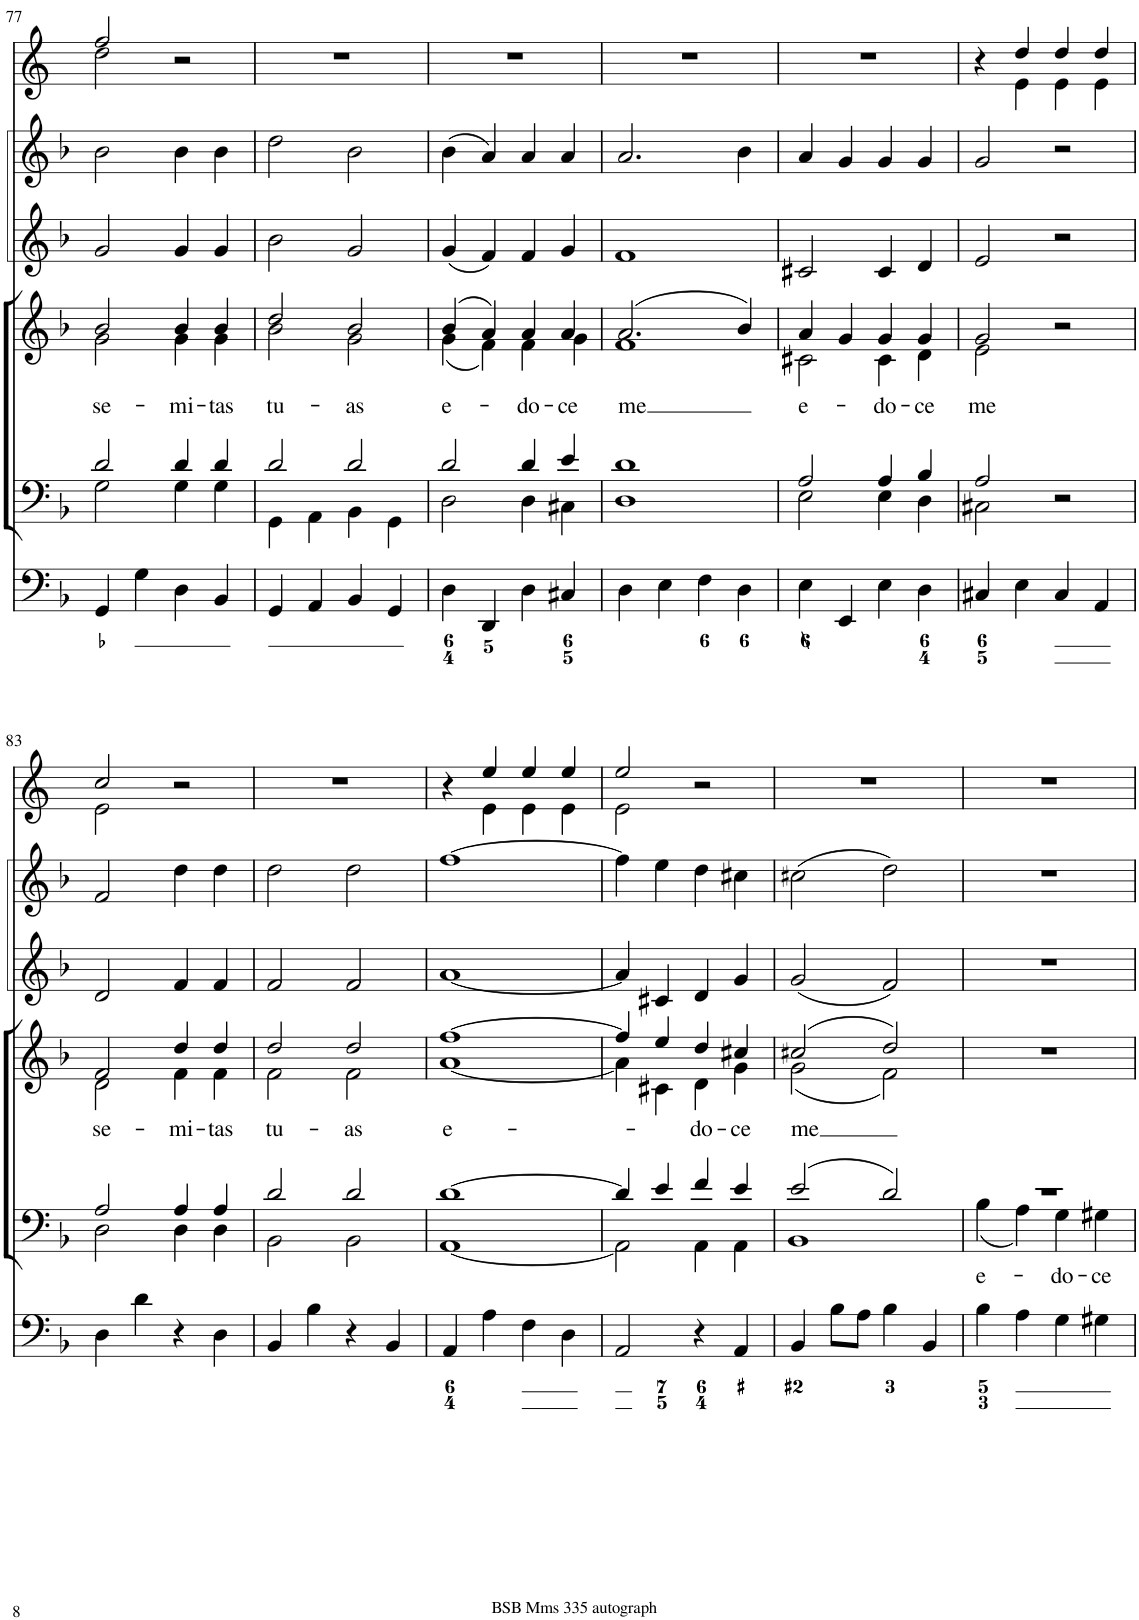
**kern	**kern	**text	**kern	**text	**kern	**kern	**kern
*part6	*part5	*part5	*part4	*part4	*part3	*part2	*part1
*staff6	*staff5	*staff5	*staff4	*staff4	*staff3	*staff2	*staff1
*I"Organ	*I"Voice	*	*I"Voice	*	*I"Violino 2	*I"Violino 1	*I"Corni in F
*	*	*	*	*	*I'Vln	*I'Vln	*
!!LO:PB:g=z
*clefF4	*clefF4	*	*clefG2	*	*clefG2	*clefG2	*clefG2
*	*	*	*	*	*	*	*Trd4c7
*k[b-]	*k[b-]	*	*k[b-]	*	*k[b-]	*k[b-]	*k[]
*M2/2	*M2/2	*	*M2/2	*	*M2/2	*M2/2	*M2/2
*met(c|)	*met(c|)	*	*met(c|)	*	*met(c|)	*met(c|)	*met(c|)
=77	=77	=77	=77	=77	=77	=77	=77
*	*^	*	*	*	*	*	*
!	!	!	!	!	!LO:LY:b	!	!	!
*	*	*	*	*^	*	*	*	*^
4GG/	2d/	2G\	.	2b-/	2g\	se-	2g/	2b-\	2ff/	2dd\
4G\	.	.	.	.	.	.	.	.	.	.
!	!	!	!	!	!	!LO:LY:b	!	!	!	!
4D\	4d/	4G\	.	4b-/	4g\	-mi-	4g/	4b-\	2r	2ryy
!	!	!	!	!	!	!LO:LY:b	!	!	!	!
4BB-/	4d/	4G\	.	4b-/	4g\	-tas	4g/	4b-\	.	.
*	*	*	*	*	*	*	*	*	*v	*v
=78	=78	=78	=78	=78	=78	=78	=78	=78	=78
!	!	!	!	!	!	!LO:LY:b	!	!	!
4GG/	2d/	4GG\	.	2dd/	2b-\	tu-	2b-\	2dd\	1r
4AA/	.	4AA\	.	.	.	.	.	.	.
!	!	!	!	!	!	!LO:LY:b	!	!	!
4BB-/	2d/	4BB-\	.	2b-/	2g\	-as	2g/	2b-\	.
4GG/	.	4GG\	.	.	.	.	.	.	.
=79	=79	=79	=79	=79	=79	=79	=79	=79	=79
!	!	!	!	!	!	!LO:LY:b	!	!	!
4D\	2d/	2D\	.	(4b-/	(4g\	e-	(4g/	(4b-\	1r
4DD/	.	.	.	4a/)	4f\)	.	4f/)	4a/)	.
!	!	!	!	!	!	!LO:LY:b	!	!	!
4D\	4d/	4D\	.	4a/	4f\	-do-	4f/	4a/	.
!	!	!	!	!	!	!LO:LY:b	!	!	!
4C#X/	4e/	4C#X\	.	4a/	4g\	-ce	4g/	4a/	.
=80	=80	=80	=80	=80	=80	=80	=80	=80	=80
!	!	!	!	!	!	!LO:LY:b	!	!	!
4D\	1d	1D	.	(2.a/	1f	me	1f	2.a/	1r
4E\	.	.	.	.	.	.	.	.	.
4F\	.	.	.	.	.	.	.	.	.
4D\	.	.	.	4b-/)	.	.	.	4b-\	.
=81	=81	=81	=81	=81	=81	=81	=81	=81	=81
!	!	!	!	!	!	!LO:LY:b	!	!	!
4E\	2A/	2E\	.	4a/	2c#X\	e-	2c#X/	4a/	1r
4EE/	.	.	.	4g/	.	.	.	4g/	.
!	!	!	!	!	!	!LO:LY:b	!	!	!
4E\	4A/	4E\	.	4g/	4c#\	-do-	4c#/	4g/	.
!	!	!	!	!	!	!LO:LY:b	!	!	!
4D\	4B-/	4D\	.	4g/	4d\	-ce	4d/	4g/	.
=82	=82	=82	=82	=82	=82	=82	=82	=82	=82
!	!	!	!	!	!	!LO:LY:b	!	!	!
*	*	*	*	*	*	*	*	*	*^
4C#X/	2A/	2C#X\	.	2g/	2e\	me	2e/	2g/	4r	4ryy
4E\	.	.	.	.	.	.	.	.	4dd/	4e\
4C#/	2r	2ryy	.	2r	2ryy	.	2r	2r	4dd/	4e\
4AA/	.	.	.	.	.	.	.	.	4dd/	4e\
!!LO:LB:g=z	!!
=83	=83	=83	=83	=83	=83	=83	=83	=83	=83	=83
!	!	!	!	!	!	!LO:LY:b	!	!	!	!
4D\	2A/	2D\	.	2f/	2d\	se-	2d/	2f/	2cc/	2e\
4d\	.	.	.	.	.	.	.	.	.	.
!	!	!	!	!	!	!LO:LY:b	!	!	!	!
4r	4A/	4D\	.	4dd/	4f\	-mi-	4f/	4dd\	2r	2ryy
!	!	!	!	!	!	!LO:LY:b	!	!	!	!
4D\	4A/	4D\	.	4dd/	4f\	-tas	4f/	4dd\	.	.
*	*	*	*	*	*	*	*	*	*v	*v
=84	=84	=84	=84	=84	=84	=84	=84	=84	=84
!	!	!	!	!	!	!LO:LY:b	!	!	!
4BB-/	2d/	2BB-\	.	2dd/	2f\	tu-	2f/	2dd\	1r
4B-\	.	.	.	.	.	.	.	.	.
!	!	!	!	!	!	!LO:LY:b	!	!	!
4r	2d/	2BB-\	.	2dd/	2f\	-as	2f/	2dd\	.
4BB-/	.	.	.	.	.	.	.	.	.
=85	=85	=85	=85	=85	=85	=85	=85	=85	=85
!	!	!	!	!	!	!LO:LY:b	!	!	!
*	*	*	*	*	*	*	*	*	*^
4AA/	[1d	[1AA	.	[1ff	[1a	e-	[1a	[1ff	4r	4ryy
4A\	.	.	.	.	.	.	.	.	4ee/	4e\
4F\	.	.	.	.	.	.	.	.	4ee/	4e\
4D\	.	.	.	.	.	.	.	.	4ee/	4e\
=86	=86	=86	=86	=86	=86	=86	=86	=86	=86	=86
2AA/	4d/]	2AA\]	.	4ff/]	4a\]	.	4a/]	4ff\]	2ee/	2e\
.	4e/	.	.	4ee/	4c#X\	.	4c#X/	4ee\	.	.
!	!	!	!	!	!	!LO:LY:b	!	!	!	!
4r	4f/	4AA\	.	4dd/	4d\	-do-	4d/	4dd\	2r	2ryy
!	!	!	!	!	!	!LO:LY:b	!	!	!	!
4AA/	4e/	4AA\	.	4cc#X/	4g\	-ce	4g/	4cc#X\	.	.
*	*	*	*	*	*	*	*	*	*v	*v
=87	=87	=87	=87	=87	=87	=87	=87	=87	=87
!	!	!	!	!	!	!LO:LY:b	!	!	!
4BB-/	(2e/	1BB-	.	(2cc#X/	(2g\	me	(2g/	(2cc#X\	1r
8B-\L	.	.	.	.	.	.	.	.	.
8A\J	.	.	.	.	.	.	.	.	.
4B-\	2d/)	.	.	2dd/)	2f\)	.	2f/)	2dd\)	.
4BB-/	.	.	.	.	.	.	.	.	.
*	*	*	*	*v	*v	*	*	*	*
=88	=88	=88	=88	=88	=88	=88	=88	=88
!	!	!	!LO:LY:b	!	!	!	!	!
4B-\	1r	(4B-\	e-	1r	.	1r	1r	1r
4A\	.	4A\)	.	.	.	.	.	.
!	!	!	!LO:LY:b	!	!	!	!	!
4G\	.	4G\	-do-	.	.	.	.	.
!	!	!	!LO:LY:b	!	!	!	!	!
4G#X\	.	4G#X\	-ce	.	.	.	.	.
*	*v	*v	*	*	*	*	*	*
=	=	=	=	=	=	=	=
*-	*-	*-	*-	*-	*-	*-	*-
